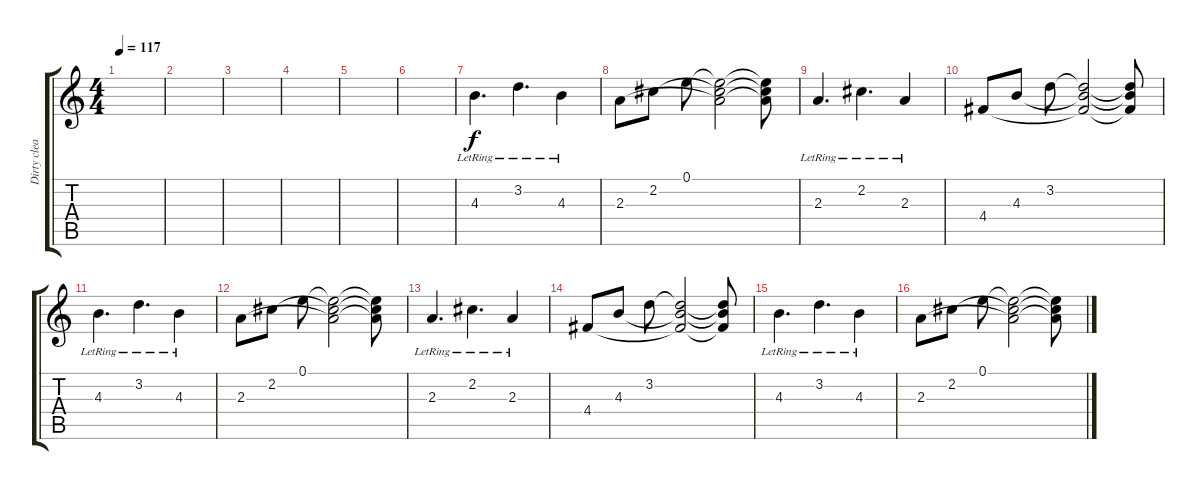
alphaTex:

\track ("Dirty clean" "Dirty clea") {instrument electricguitarclean}
\staff {score tabs}
\tuning (E4 B3 G3 D3 A2 E2) {hide}
\ts (4 4)
\tempo 117
\clef g2
\ks c
|
|
|
|
|
|
4.3{lr}.4{d} 3.2{lr}.4{d} 4.3{lr}.4 |
2.3.8 2.2.8 0.1.8 (0.1{t} 2.2{t} 2.3{t}).2 (0.1{t} 2.2{t} 2.3{t}).8 |
2.3{lr}.4{d} 2.2{lr}.4{d} 2.3{lr}.4 |
4.4.8 4.3.8 3.2.8 (3.2{t} 4.3{t} 4.4{t}).2 (3.2{t} 4.3{t} 4.4{t}).8 |
4.3{lr}.4{d} 3.2{lr}.4{d} 4.3{lr}.4 |
2.3.8 2.2.8 0.1.8 (0.1{t} 2.2{t} 2.3{t}).2 (0.1{t} 2.2{t} 2.3{t}).8 |
2.3{lr}.4{d} 2.2{lr}.4{d} 2.3{lr}.4 |
4.4.8 4.3.8 3.2.8 (3.2{t} 4.3{t} 4.4{t}).2 (3.2{t} 4.3{t} 4.4{t}).8 |
4.3{lr}.4{d} 3.2{lr}.4{d} 4.3{lr}.4 |
2.3.8 2.2.8 0.1.8 (0.1{t} 2.2{t} 2.3{t}).2 (0.1{t} 2.2{t} 2.3{t}).8
